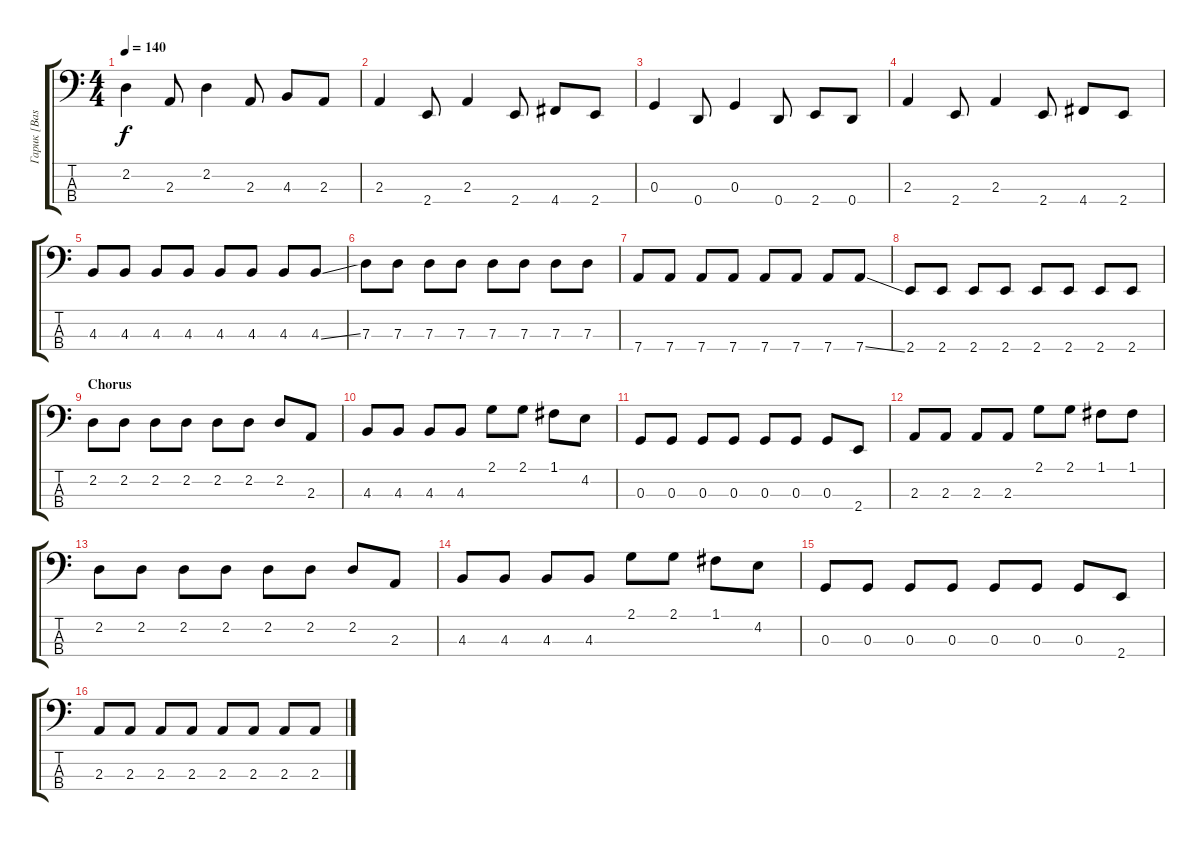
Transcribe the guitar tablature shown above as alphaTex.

\track ("Гарик [Bass]" "Гарик [Bas") {instrument electricbassfinger}
\staff {score tabs}
\tuning (F2 C2 G1 D1) {hide}
\ts (4 4)
\tempo 140
\clef f4
\ks c
2.2.4{dy f} 2.3.8 2.2.4 2.3.8 4.3.8 2.3.8 |
2.3.4 2.4.8 2.3.4 2.4.8 4.4.8 2.4.8 |
0.3.4 0.4.8 0.3.4 0.4.8 2.4.8 0.4.8 |
2.3.4 2.4.8 2.3.4 2.4.8 4.4.8 2.4.8 |
4.3.8 4.3.8 4.3.8 4.3.8 4.3.8 4.3.8 4.3.8 4.3{ss}.8 |
7.3.8 7.3.8 7.3.8 7.3.8 7.3.8 7.3.8 7.3.8 7.3.8 |
7.4.8 7.4.8 7.4.8 7.4.8 7.4.8 7.4.8 7.4.8 7.4{ss}.8 |
2.4.8 2.4.8 2.4.8 2.4.8 2.4.8 2.4.8 2.4.8 2.4.8 |
\section ("" "Chorus")
2.2.8 2.2.8 2.2.8 2.2.8 2.2.8 2.2.8 2.2.8 2.3.8 |
4.3.8 4.3.8 4.3.8 4.3.8 2.1.8 2.1.8 1.1.8 4.2.8 |
0.3.8 0.3.8 0.3.8 0.3.8 0.3.8 0.3.8 0.3.8 2.4.8 |
2.3.8 2.3.8 2.3.8 2.3.8 2.1.8 2.1.8 1.1.8 1.1.8 |
2.2.8 2.2.8 2.2.8 2.2.8 2.2.8 2.2.8 2.2.8 2.3.8 |
4.3.8 4.3.8 4.3.8 4.3.8 2.1.8 2.1.8 1.1.8 4.2.8 |
0.3.8 0.3.8 0.3.8 0.3.8 0.3.8 0.3.8 0.3.8 2.4.8 |
2.3.8 2.3.8 2.3.8 2.3.8 2.3.8 2.3.8 2.3.8 2.3.8
